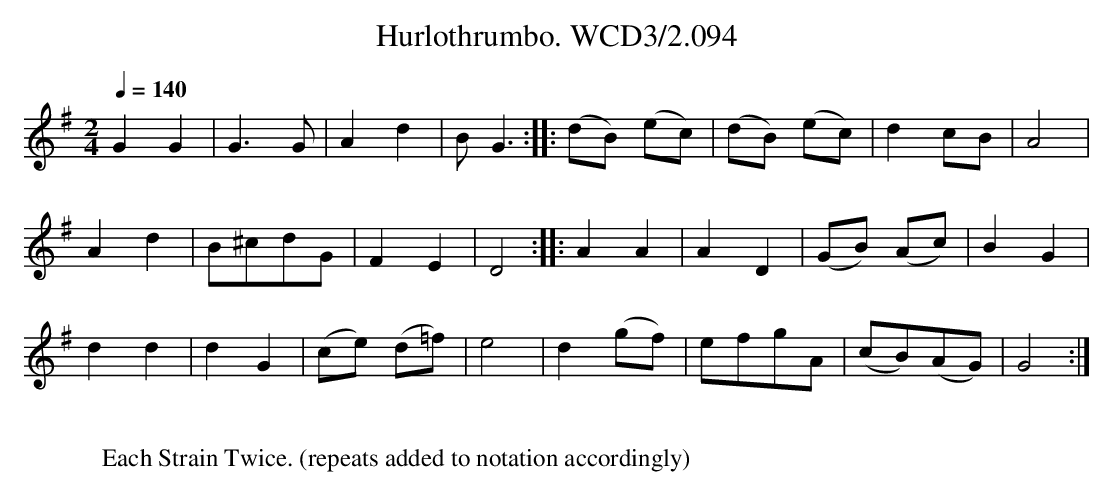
X:1
T:Hurlothrumbo. WCD3/2.094
M:2/4
L:1/8
Q:1/4=140
K:G
G2G2|G3G|A2d2|BG3::(dB) (ec)|(dB) (ec)|d2 cB|A4|
A2d2|B^cdG|F2E2|D4::A2A2|A2D2|(GB) (Ac)|B2G2|
d2d2|d2G2|(ce) (d=f)|e4|d2 (gf)|efgA|(cB)(AG)|G4:|
W:
W:Each Strain Twice. (repeats added to notation accordingly)
